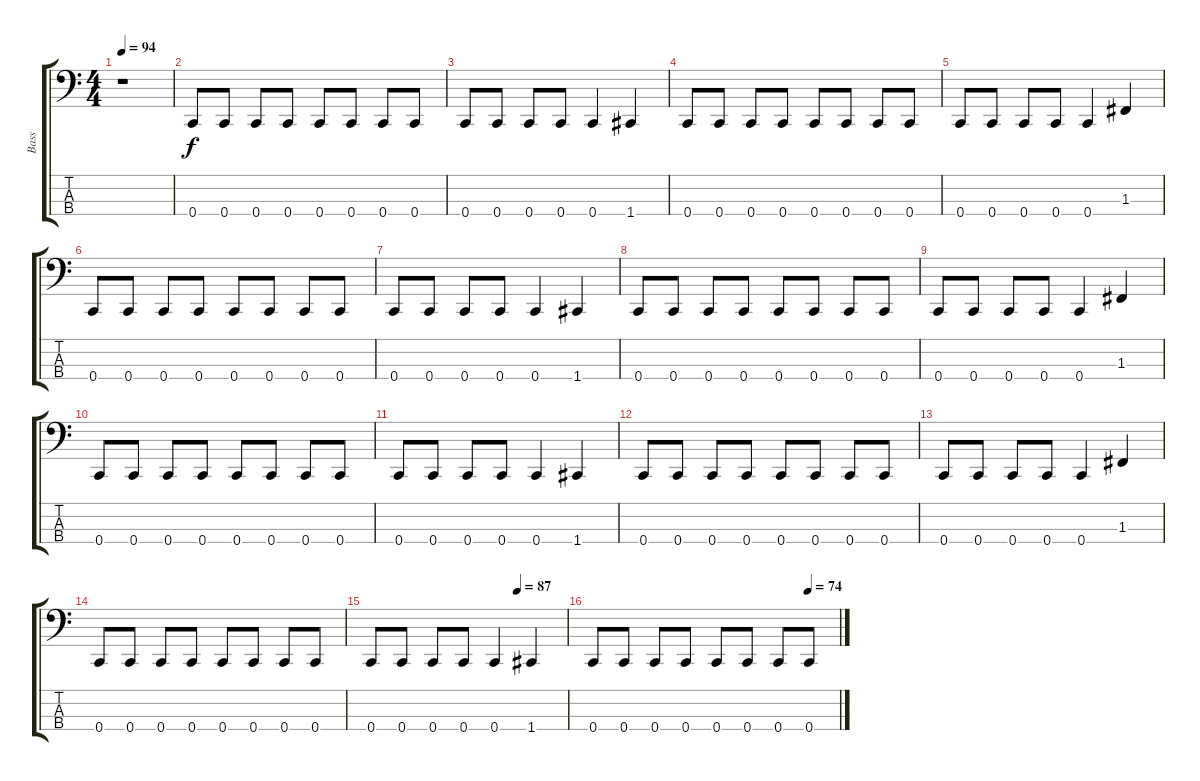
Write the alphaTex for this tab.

\track ("Bass" "Bass") {instrument electricbasspick}
\staff {score tabs}
\tuning (Eb2 Bb1 F1 C1) {hide}
\ts (4 4)
\tempo 94
\clef f4
\ks c
r.1{dy f} |
0.4.8 0.4.8 0.4.8 0.4.8 0.4.8 0.4.8 0.4.8 0.4.8 |
0.4.8 0.4.8 0.4.8 0.4.8 0.4.4 1.4.4 |
0.4.8 0.4.8 0.4.8 0.4.8 0.4.8 0.4.8 0.4.8 0.4.8 |
0.4.8 0.4.8 0.4.8 0.4.8 0.4.4 1.3.4 |
0.4.8 0.4.8 0.4.8 0.4.8 0.4.8 0.4.8 0.4.8 0.4.8 |
0.4.8 0.4.8 0.4.8 0.4.8 0.4.4 1.4.4 |
0.4.8 0.4.8 0.4.8 0.4.8 0.4.8 0.4.8 0.4.8 0.4.8 |
0.4.8 0.4.8 0.4.8 0.4.8 0.4.4 1.3.4 |
0.4.8 0.4.8 0.4.8 0.4.8 0.4.8 0.4.8 0.4.8 0.4.8 |
0.4.8 0.4.8 0.4.8 0.4.8 0.4.4 1.4.4 |
0.4.8 0.4.8 0.4.8 0.4.8 0.4.8 0.4.8 0.4.8 0.4.8 |
0.4.8 0.4.8 0.4.8 0.4.8 0.4.4 1.3.4 |
0.4.8 0.4.8 0.4.8 0.4.8 0.4.8 0.4.8 0.4.8 0.4.8 |
\tempo (87 0.75)
0.4.8 0.4.8 0.4.8 0.4.8 0.4.4 1.4.4 |
\tempo (74 0.875)
0.4.8 0.4.8 0.4.8 0.4.8 0.4.8 0.4.8 0.4.8 0.4.8
